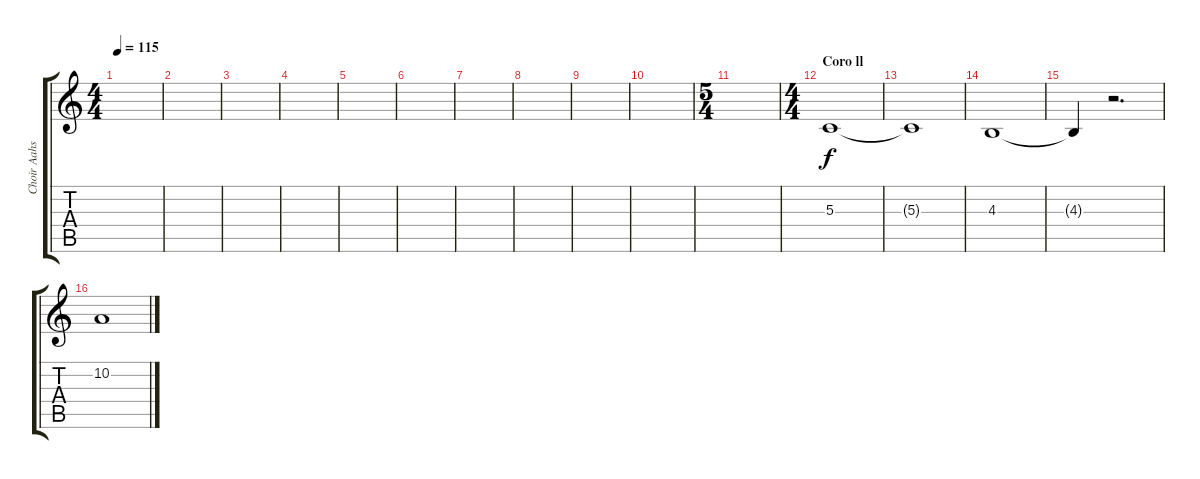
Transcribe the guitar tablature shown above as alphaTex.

\track ("Choir Aahs" "Choir Aahs") {instrument choiraahs}
\staff {score tabs}
\tuning (E4 B3 G3 D3 A2 E2) {hide}
\ts (4 4)
\tempo 115
\clef g2
\ks c
|
|
|
|
|
|
|
|
|
|
\ts (5 4)
|
\ts (4 4)
\section ("" "Coro ll")
5.3.1{volume 8} |
5.3{t}.1 |
4.3.1{volume 4} |
4.3{t}.4 r.2{d} |
10.2.1{volume 9}
